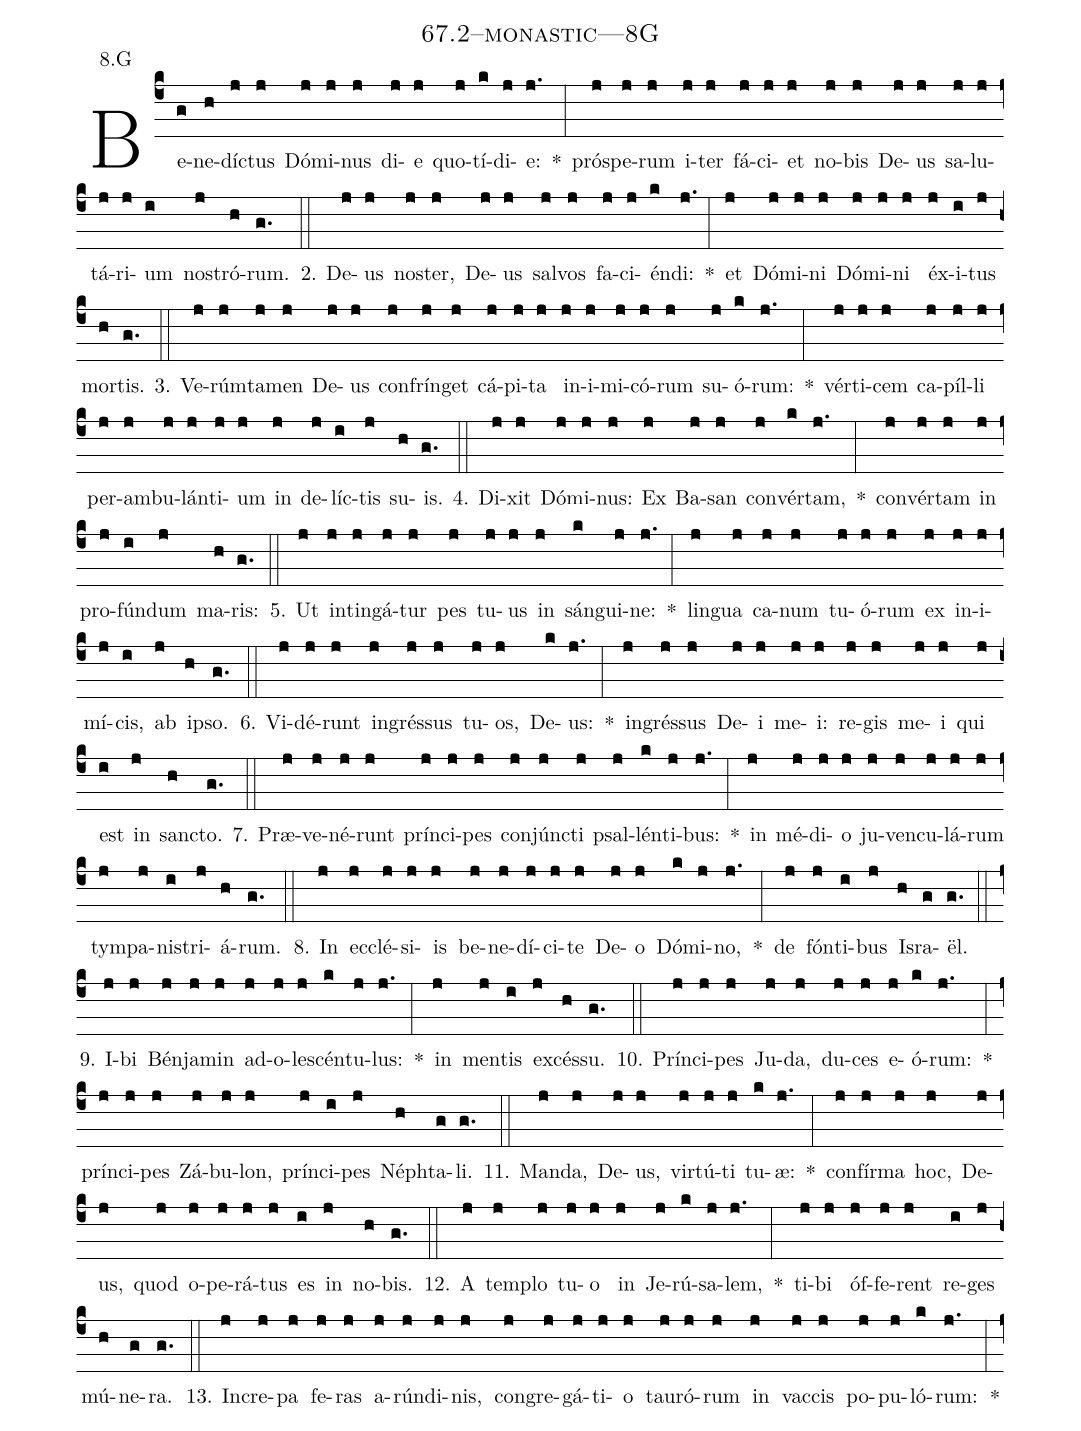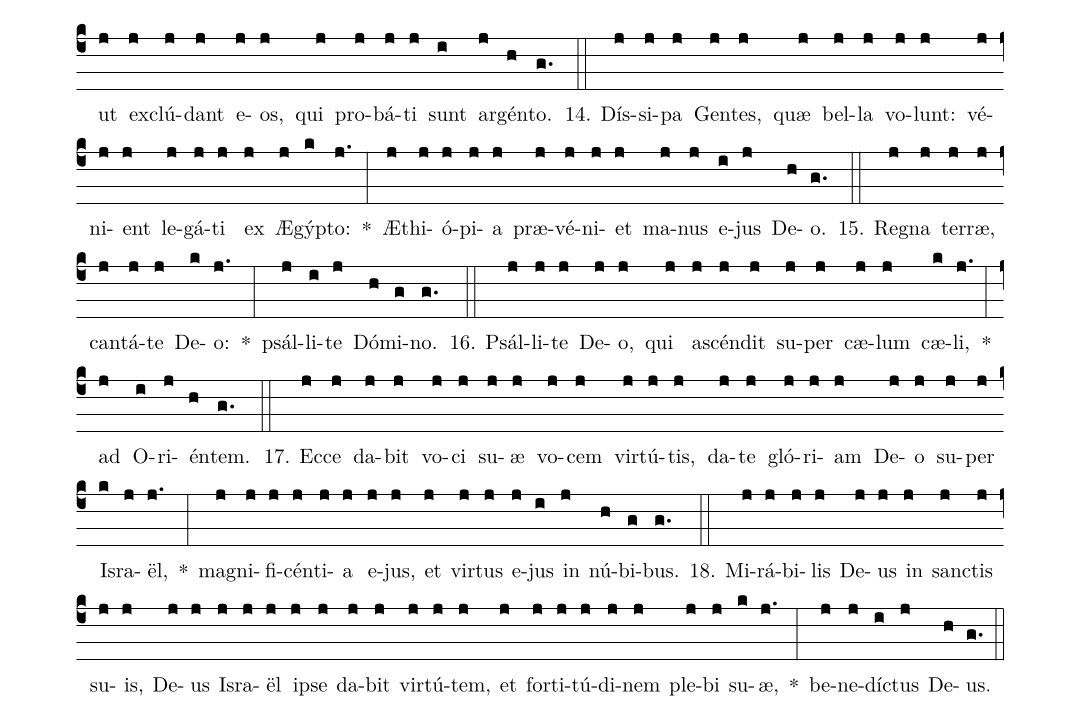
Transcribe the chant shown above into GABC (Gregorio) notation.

name: 67.2--monastic---8G;
annotation: 8.G;
%%
(c4)Be(g)ne(h)díc(j)tus(j) Dó(j)mi(j)nus(j) di(j)e(j) quo(j)tí(k)di(j)e:(j.) *(:) pró(j)spe(j)rum(j) i(j)ter(j) fá(j)ci(j)et(j) no(j)bis(j) De(j)us(j) sa(j)lu(j)tá(j)ri(j)um(i) nos(j)tró(h)rum.(g.) (::)
2. De(j)us(j) nos(j)ter,(j) De(j)us(j) sal(j)vos(j) fa(j)ci(j)én(k)di:(j.) *(:) et(j) Dó(j)mi(j)ni(j) Dó(j)mi(j)ni(j) éx(j)i(i)tus(j) mor(h)tis.(g.) (::)
3. Ve(j)rúm(j)ta(j)men(j) De(j)us(j) con(j)frín(j)get(j) cá(j)pi(j)ta(j) in(j)i(j)mi(j)có(j)rum(j) su(j)ó(k)rum:(j.) *(:) vér(j)ti(j)cem(j) ca(j)píl(j)li(j) per(j)am(j)bu(j)lán(j)ti(j)um(j) in(j) de(j)líc(i)tis(j) su(h)is.(g.) (::)
4. Di(j)xit(j) Dó(j)mi(j)nus:(j) Ex(j) Ba(j)san(j) con(j)vér(k)tam,(j.) *(:) con(j)vér(j)tam(j) in(j) pro(j)fún(i)dum(j) ma(h)ris:(g.) (::)
5. Ut(j) in(j)tin(j)gá(j)tur(j) pes(j) tu(j)us(j) in(j) sán(k)gui(j)ne:(j.) *(:) lin(j)gua(j) ca(j)num(j) tu(j)ó(j)rum(j) ex(j) in(j)i(j)mí(j)cis,(i) ab(j) ip(h)so.(g.) (::)
6. Vi(j)dé(j)runt(j) in(j)grés(j)sus(j) tu(j)os,(j) De(k)us:(j.) *(:) in(j)grés(j)sus(j) De(j)i(j) me(j)i:(j) re(j)gis(j) me(j)i(j) qui(j) est(i) in(j) sanc(h)to.(g.) (::)
7. Præ(j)ve(j)né(j)runt(j) prín(j)ci(j)pes(j) con(j)júnc(j)ti(j) psal(j)lén(k)ti(j)bus:(j.) *(:) in(j) mé(j)di(j)o(j) ju(j)ven(j)cu(j)lá(j)rum(j) tym(j)pa(j)nis(i)tri(j)á(h)rum.(g.) (::)
8. In(j) ec(j)clé(j)si(j)is(j) be(j)ne(j)dí(j)ci(j)te(j) De(j)o(j) Dó(k)mi(j)no,(j.) *(:) de(j) fón(j)ti(i)bus(j) Is(h)ra(g)ël.(g.) (::)
9. I(j)bi(j) Bén(j)ja(j)min(j) ad(j)o(j)le(j)scén(k)tu(j)lus:(j.) *(:) in(j) men(j)tis(i) ex(j)cés(h)su.(g.) (::)
10. Prín(j)ci(j)pes(j) Ju(j)da,(j) du(j)ces(j) e(j)ó(k)rum:(j.) *(:) prín(j)ci(j)pes(j) Zá(j)bu(j)lon,(j) prín(j)ci(i)pes(j) Néph(h)ta(g)li.(g.) (::)
11. Man(j)da,(j) De(j)us,(j) vir(j)tú(j)ti(j) tu(k)æ:(j.) *(:) con(j)fír(j)ma(j) hoc,(j) De(j)us,(j) quod(j) o(j)pe(j)rá(j)tus(j) es(i) in(j) no(h)bis.(g.) (::)
12. A(j) tem(j)plo(j) tu(j)o(j) in(j) Je(j)rú(k)sa(j)lem,(j.) *(:) ti(j)bi(j) óf(j)fe(j)rent(j) re(i)ges(j) mú(h)ne(g)ra.(g.) (::)
13. In(j)cre(j)pa(j) fe(j)ras(j) a(j)rún(j)di(j)nis,(j) con(j)gre(j)gá(j)ti(j)o(j) tau(j)ró(j)rum(j) in(j) vac(j)cis(j) po(j)pu(j)ló(k)rum:(j.) *(:) ut(j) ex(j)clú(j)dant(j) e(j)os,(j) qui(j) pro(j)bá(j)ti(j) sunt(i) ar(j)gén(h)to.(g.) (::)
14. Dís(j)si(j)pa(j) Gen(j)tes,(j) quæ(j) bel(j)la(j) vo(j)lunt:(j) vé(j)ni(j)ent(j) le(j)gá(j)ti(j) ex(j) Æ(j)gýp(k)to:(j.) *(:) Æ(j)thi(j)ó(j)pi(j)a(j) præ(j)vé(j)ni(j)et(j) ma(j)nus(j) e(i)jus(j) De(h)o.(g.) (::)
15. Re(j)gna(j) ter(j)ræ,(j) can(j)tá(j)te(j) De(k)o:(j.) *(:) psál(j)li(i)te(j) Dó(h)mi(g)no.(g.) (::)
16. Psál(j)li(j)te(j) De(j)o,(j) qui(j) a(j)scén(j)dit(j) su(j)per(j) cæ(j)lum(j) cæ(k)li,(j.) *(:) ad(j) O(i)ri(j)én(h)tem.(g.) (::)
17. Ec(j)ce(j) da(j)bit(j) vo(j)ci(j) su(j)æ(j) vo(j)cem(j) vir(j)tú(j)tis,(j) da(j)te(j) gló(j)ri(j)am(j) De(j)o(j) su(j)per(j) Is(k)ra(j)ël,(j.) *(:) ma(j)gni(j)fi(j)cén(j)ti(j)a(j) e(j)jus,(j) et(j) vir(j)tus(j) e(j)jus(i) in(j) nú(h)bi(g)bus.(g.) (::)
18. Mi(j)rá(j)bi(j)lis(j) De(j)us(j) in(j) sanc(j)tis(j) su(j)is,(j) De(j)us(j) Is(j)ra(j)ël(j) ip(j)se(j) da(j)bit(j) vir(j)tú(j)tem,(j) et(j) for(j)ti(j)tú(j)di(j)nem(j) ple(j)bi(j) su(k)æ,(j.) *(:) be(j)ne(j)díc(i)tus(j) De(h)us.(g.) (::)
